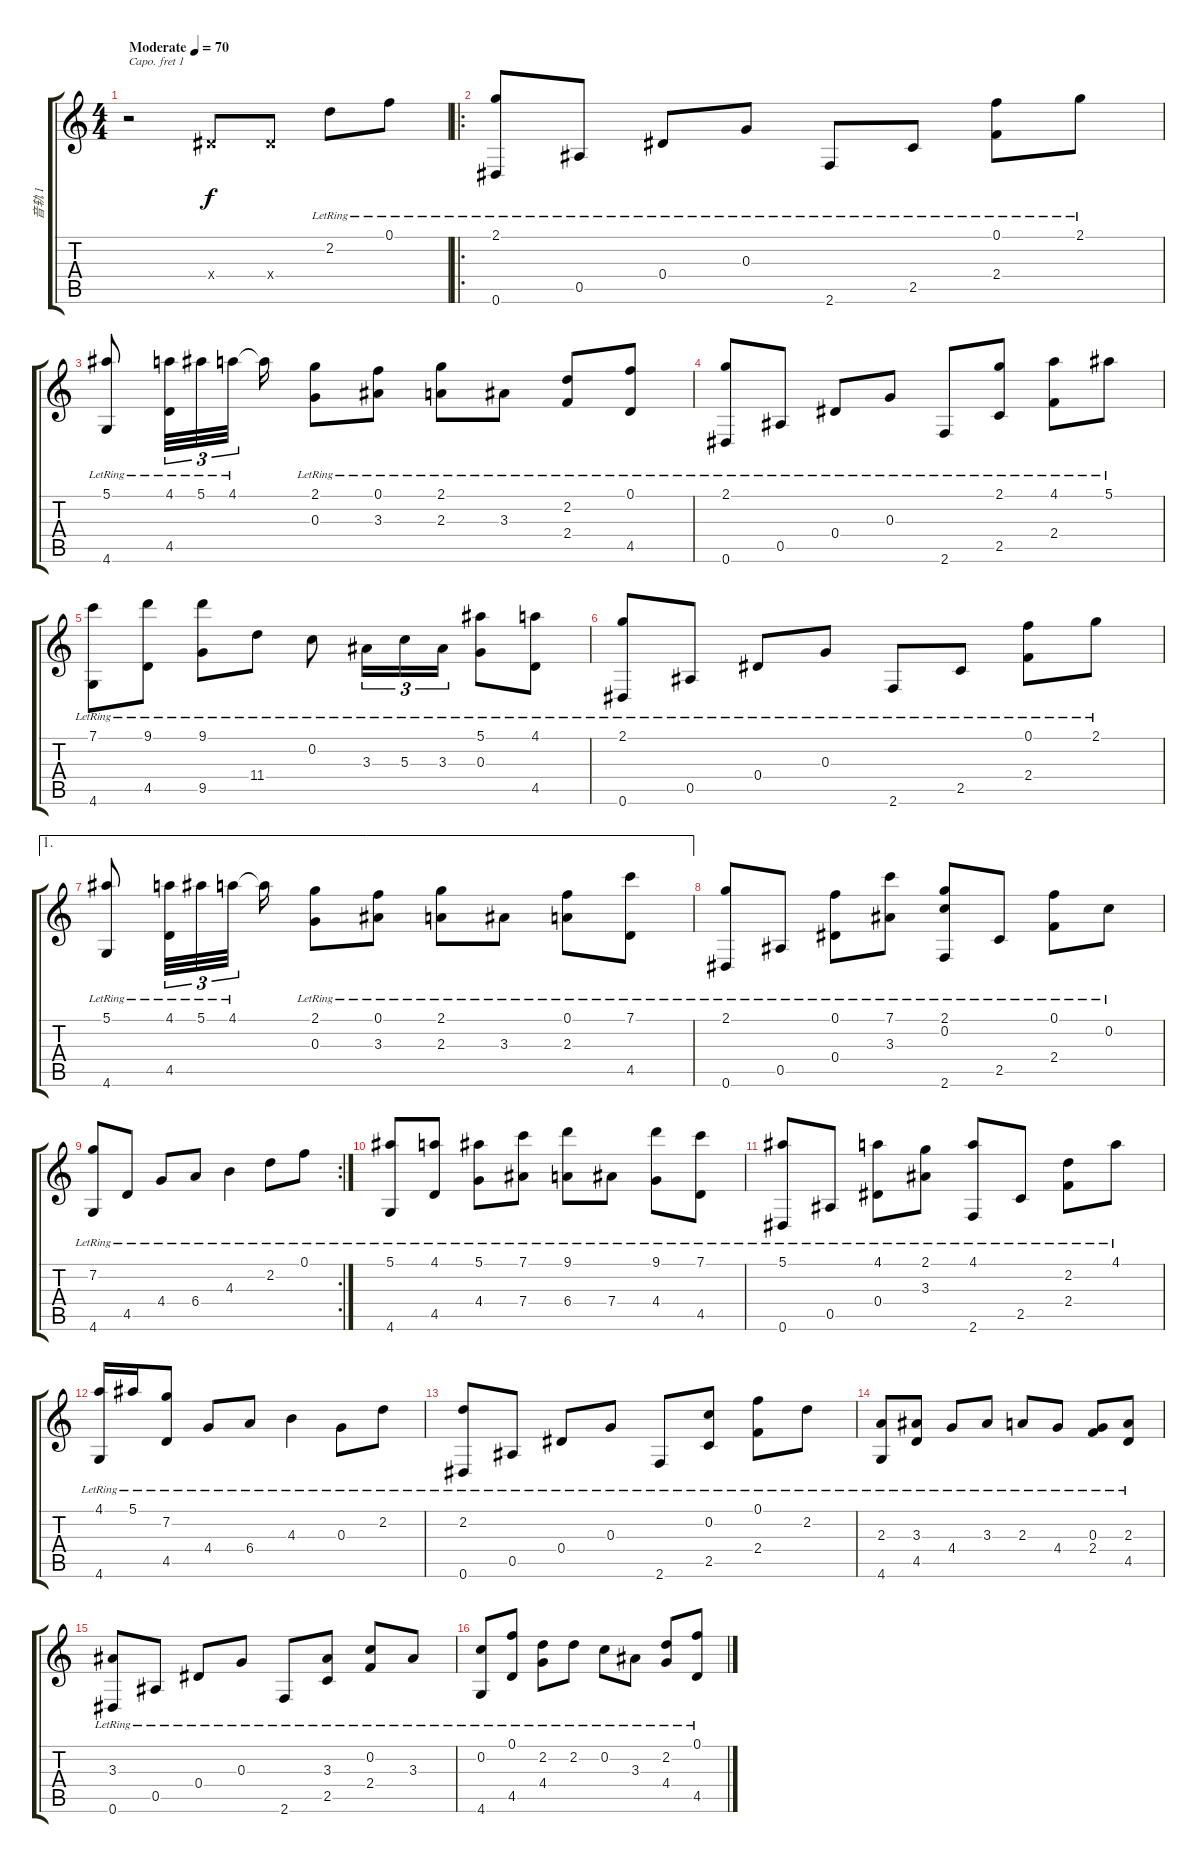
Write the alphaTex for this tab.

\track ("音轨 1" "音轨 1") {instrument acousticguitarsteel}
\staff {score tabs}
\capo 1
\tuning (E4 B3 Gb3 D3 A2 D2) {hide}
\ts (4 4)
\tempo (70 "Moderate")
\clef g2
\ks c
r.2{dy f instrument acousticguitarsteel} 0.4{x}.8 0.4{x}.8 2.2{lr}.8 0.1{lr}.8 |
\ro
(2.1{lr} 0.6{lr}).8 0.5{lr}.8 0.4{lr}.8 0.3{lr}.8 2.6{lr}.8 2.5{lr}.8 (0.1{lr} 2.4{lr}).8 2.1{lr}.8 |
(5.1{lr} 4.6{lr}).8 (4.1{lr} 4.5{lr}).32{tu (3 2)} 5.1{lr}.32{tu (3 2)} 4.1{lr}.32{tu (3 2) beam splitsecondary} 4.1{t}.16 (2.1{lr} 0.3{lr}).8 (0.1{lr} 3.3{lr}).8 (2.1{lr} 2.3{lr}).8 3.3{lr}.8 (2.2{lr} 2.4{lr}).8 (0.1{lr} 4.5{lr}).8 |
(2.1{lr} 0.6{lr}).8 0.5{lr}.8 0.4{lr}.8 0.3{lr}.8 2.6{lr}.8 (2.1{lr} 2.5{lr}).8 (4.1{lr} 2.4{lr}).8 5.1{lr}.8 |
(7.1{lr} 4.6{lr}).8 (9.1{lr} 4.5{lr}).8 (9.1{lr} 9.5{lr}).8 11.4{lr}.8 0.2{lr}.8 3.3{lr}.16{tu (3 2)} 5.3{lr}.16{tu (3 2)} 3.3{lr}.16{tu (3 2)} (5.1{lr} 0.3{lr}).8 (4.1{lr} 4.5{lr}).8 |
(2.1{lr} 0.6{lr}).8 0.5{lr}.8 0.4{lr}.8 0.3{lr}.8 2.6{lr}.8 2.5{lr}.8 (0.1{lr} 2.4{lr}).8 2.1{lr}.8 |
\ae 1
(5.1{lr} 4.6{lr}).8 (4.1{lr} 4.5{lr}).32{tu (3 2)} 5.1{lr}.32{tu (3 2)} 4.1{lr}.32{tu (3 2) beam splitsecondary} 4.1{t}.16 (2.1{lr} 0.3{lr}).8 (0.1{lr} 3.3{lr}).8 (2.1{lr} 2.3{lr}).8 3.3{lr}.8 (0.1{lr} 2.3{lr}).8 (7.1{lr} 4.5{lr}).8 |
(2.1{lr} 0.6{lr}).8 0.5{lr}.8 (0.1{lr} 0.4{lr}).8 (7.1{lr} 3.3{lr}).8 (2.1{lr} 0.2{lr} 2.6{lr}).8 2.5{lr}.8 (0.1{lr} 2.4{lr}).8 0.2{lr}.8 |
\rc 2
(7.2{lr} 4.6{lr}).8 4.5{lr}.8 4.4{lr}.8 6.4{lr}.8 4.3{lr}.4 2.2{lr}.8 0.1{lr}.8 |
(5.1{lr} 4.6{lr}).8 (4.1{lr} 4.5{lr}).8 (5.1{lr} 4.4{lr}).8 (7.1{lr} 7.4{lr}).8 (9.1{lr} 6.4{lr}).8 7.4{lr}.8 (9.1{lr} 4.4{lr}).8 (7.1{lr} 4.5{lr}).8 |
(5.1{lr} 0.6{lr}).8 0.5{lr}.8 (4.1{lr} 0.4{lr}).8 (2.1{lr} 3.3{lr}).8 (4.1{lr} 2.6{lr}).8 2.5{lr}.8 (2.2{lr} 2.4{lr}).8 4.1{lr}.8 |
(4.1{lr} 4.6{lr}).16 5.1{lr}.16 (7.2{lr} 4.5{lr}).8 4.4{lr}.8 6.4{lr}.8 4.3{lr}.4 0.3{lr}.8 2.2{lr}.8 |
(2.2{lr} 0.6{lr}).8 0.5{lr}.8 0.4{lr}.8 0.3{lr}.8 2.6{lr}.8 (0.2{lr} 2.5{lr}).8 (0.1{lr} 2.4{lr}).8 2.2{lr}.8 |
(2.3{lr} 4.6{lr}).8 (3.3{lr} 4.5{lr}).8 4.4{lr}.8 3.3{lr}.8 2.3{lr}.8 4.4{lr}.8 (0.3{lr} 2.4{lr}).8 (2.3{lr} 4.5{lr}).8 |
(3.3{lr} 0.6{lr}).8 0.5{lr}.8 0.4{lr}.8 0.3{lr}.8 2.6{lr}.8 (3.3{lr} 2.5{lr}).8 (0.2{lr} 2.4{lr}).8 3.3{lr}.8 |
(0.2{lr} 4.6{lr}).8 (0.1{lr} 4.5{lr}).8 (2.2{lr} 4.4{lr}).8 2.2{lr}.8 0.2{lr}.8 3.3{lr}.8 (2.2{lr} 4.4{lr}).8 (0.1{lr} 4.5{lr}).8
